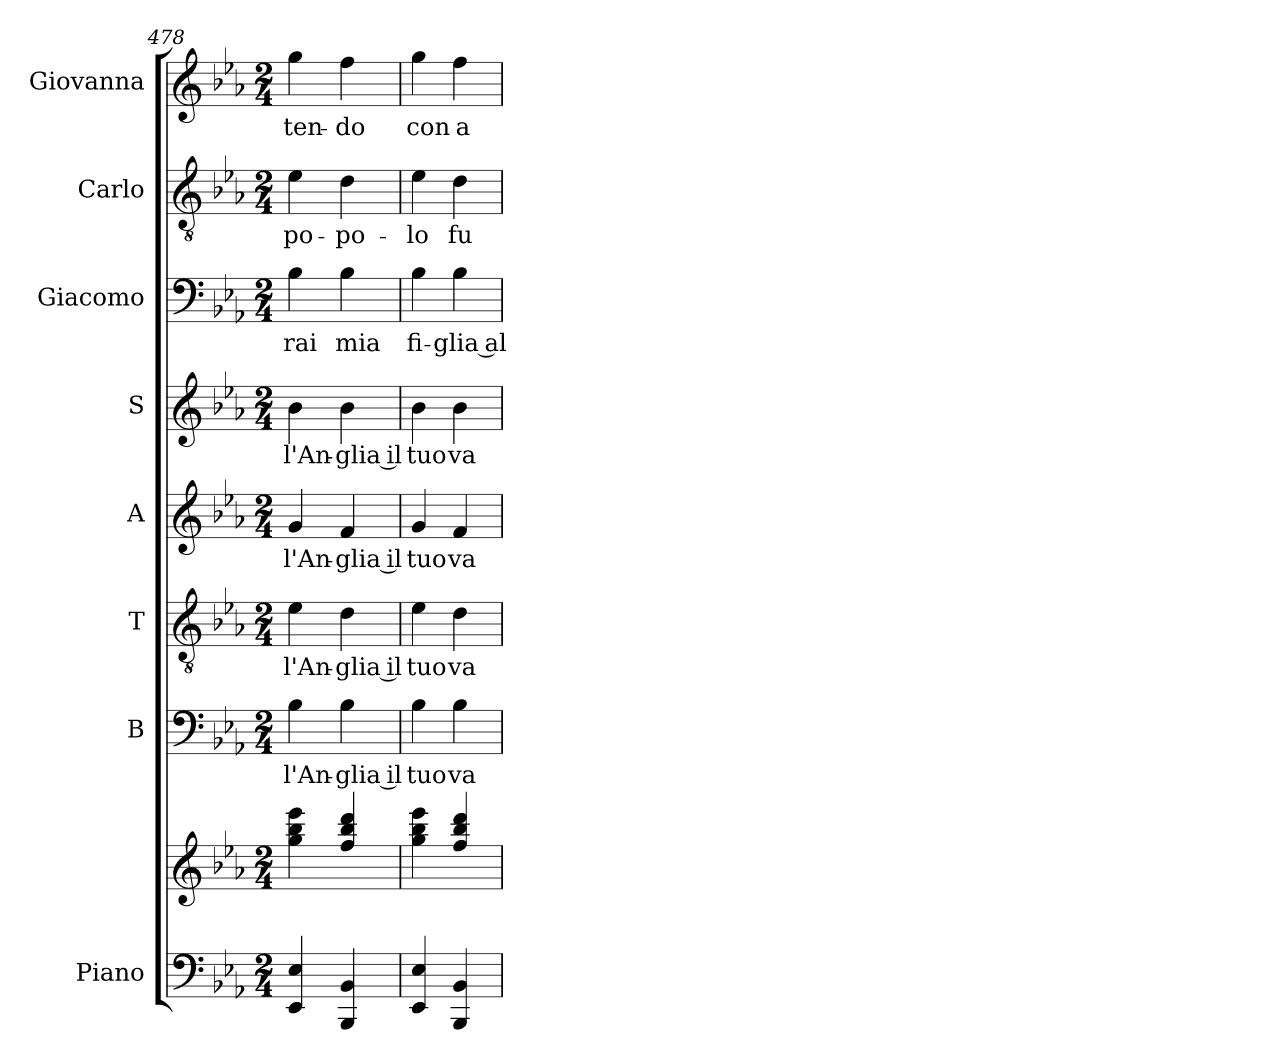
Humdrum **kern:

**kern	**kern	**kern	**text	**kern	**text	**kern	**text	**kern	**text	**kern	**text	**kern	**text	**kern	**text
*part8	*part8	*part7	*part7	*part6	*part6	*part5	*part5	*part4	*part4	*part3	*part3	*part2	*part2	*part1	*part1
*staff9	*staff8	*staff7	*staff7	*staff6	*staff6	*staff5	*staff5	*staff4	*staff4	*staff3	*staff3	*staff2	*staff2	*staff1	*staff1
*I"Piano	*	*I"B	*	*I"T	*	*I"A	*	*I"S	*	*I"Giacomo	*	*I"Carlo	*	*I"Giovanna	*
*I'Pno	*	*I'B	*	*I'T	*	*I'A	*	*I'S	*	*	*	*	*	*	*
*clefF4	*clefG2	*clefF4	*	*clefGv2	*	*clefG2	*	*clefG2	*	*clefF4	*	*clefGv2	*	*clefG2	*
*k[b-e-a-]	*k[b-e-a-]	*k[b-e-a-]	*	*k[b-e-a-]	*	*k[b-e-a-]	*	*k[b-e-a-]	*	*k[b-e-a-]	*	*k[b-e-a-]	*	*k[b-e-a-]	*
*M2/4	*M2/4	*M2/4	*	*M2/4	*	*M2/4	*	*M2/4	*	*M2/4	*	*M2/4	*	*M2/4	*
=478	=478	=478	=478	=478	=478	=478	=478	=478	=478	=478	=478	=478	=478	=478	=478
!	!	!	!LO:LY:b	!	!LO:LY:b	!	!LO:LY:b	!	!LO:LY:b	!	!LO:LY:b	!	!LO:LY:b	!	!LO:LY:b
4EE-/ 4E-/	4gg\ 4bb-\ 4eee-\	4B-\	-l'An-	4e-\	-l'An-	4g/	-l'An-	4b-\	-l'An-	4B-\	-rai	4e-\	po-	4gg\	-ten-
!	!	!	!LO:LY:b	!	!LO:LY:b	!	!LO:LY:b	!	!LO:LY:b	!	!LO:LY:b	!	!LO:LY:b	!	!LO:LY:b
4BBB-/ 4BB-/	4ff/ 4bb-/ 4ddd/	4B-\	-glia il	4d\	-glia il	4f/	-glia il	4b-\	-glia il	4B-\	mia	4d\	-po-	4ff\	-do
=479	=479	=479	=479	=479	=479	=479	=479	=479	=479	=479	=479	=479	=479	=479	=479
!	!	!	!LO:LY:b	!	!LO:LY:b	!	!LO:LY:b	!	!LO:LY:b	!	!LO:LY:b	!	!LO:LY:b	!	!LO:LY:b
4EE-/ 4E-/	4gg\ 4bb-\ 4eee-\	4B-\	tuo	4e-\	tuo	4g/	tuo	4b-\	tuo	4B-\	fi-	4e-\	-lo	4gg\	con
!	!	!	!LO:LY:b	!	!LO:LY:b	!	!LO:LY:b	!	!LO:LY:b	!	!LO:LY:b	!	!LO:LY:b	!	!LO:LY:b
4BBB-/ 4BB-/	4ff/ 4bb-/ 4ddd/	4B-\	va-	4d\	va-	4f/	va-	4b-\	va-	4B-\	-glia al-	4d\	fu-	4ff\	a-
=	=	=	=	=	=	=	=	=	=	=	=	=	=	=	=
*-	*-	*-	*-	*-	*-	*-	*-	*-	*-	*-	*-	*-	*-	*-	*-
